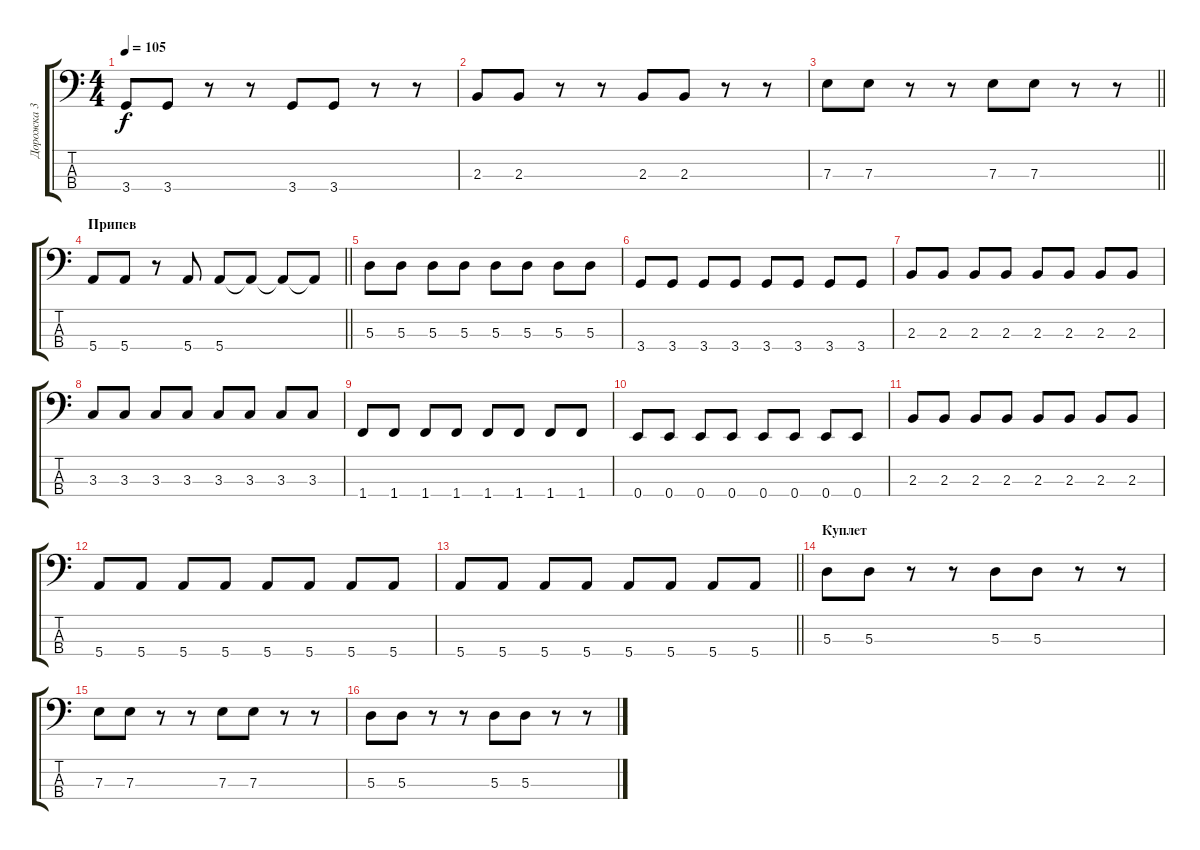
\track ("Дорожка 3" "Дорожка 3") {instrument electricbassfinger}
\staff {score tabs}
\tuning (G2 D2 A1 E1) {hide}
\ts (4 4)
\tempo 105
\clef f4
\ks c
3.4.8{dy f} 3.4.8 r.8 r.8 3.4.8 3.4.8 r.8 r.8 |
2.3.8 2.3.8 r.8 r.8 2.3.8 2.3.8 r.8 r.8 |
\barLineRight lightlight
7.3.8 7.3.8 r.8 r.8 7.3.8 7.3.8 r.8 r.8 |
\section ("" "Припев")
\barLineRight lightlight
5.4.8 5.4.8 r.8 5.4.8 5.4.8 5.4{t}.8 5.4{t}.8 5.4{t}.8 |
5.3.8 5.3.8 5.3.8 5.3.8 5.3.8 5.3.8 5.3.8 5.3.8 |
3.4.8 3.4.8 3.4.8 3.4.8 3.4.8 3.4.8 3.4.8 3.4.8 |
2.3.8 2.3.8 2.3.8 2.3.8 2.3.8 2.3.8 2.3.8 2.3.8 |
3.3.8 3.3.8 3.3.8 3.3.8 3.3.8 3.3.8 3.3.8 3.3.8 |
1.4.8 1.4.8 1.4.8 1.4.8 1.4.8 1.4.8 1.4.8 1.4.8 |
0.4.8 0.4.8 0.4.8 0.4.8 0.4.8 0.4.8 0.4.8 0.4.8 |
2.3.8 2.3.8 2.3.8 2.3.8 2.3.8 2.3.8 2.3.8 2.3.8 |
5.4.8 5.4.8 5.4.8 5.4.8 5.4.8 5.4.8 5.4.8 5.4.8 |
\barLineRight lightlight
5.4.8 5.4.8 5.4.8 5.4.8 5.4.8 5.4.8 5.4.8 5.4.8 |
\section ("" "Куплет")
5.3.8 5.3.8 r.8 r.8 5.3.8 5.3.8 r.8 r.8 |
7.3.8 7.3.8 r.8 r.8 7.3.8 7.3.8 r.8 r.8 |
5.3.8 5.3.8 r.8 r.8 5.3.8 5.3.8 r.8 r.8
